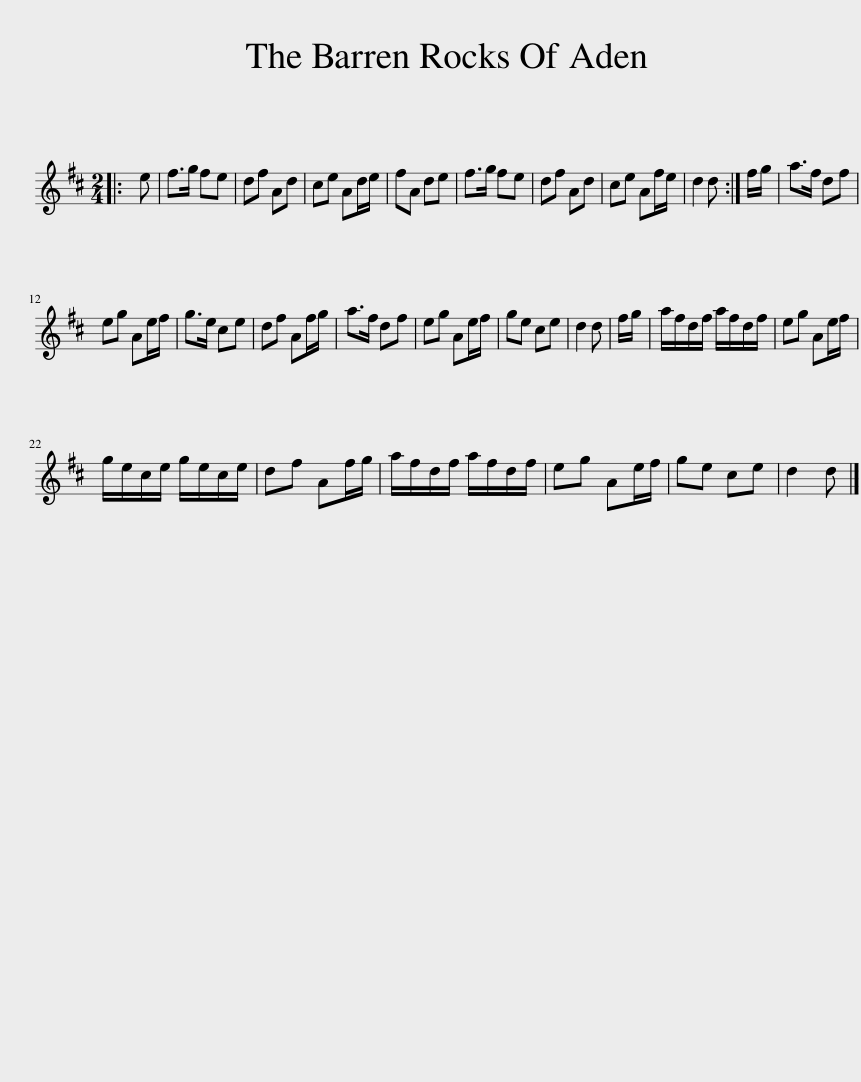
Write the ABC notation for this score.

X:1
L:1/8
M:2/4
I:linebreak $
K:D
V:1 treble
V:1
|: e | f>g fe | df Ad | ce Ad/e/ | fA de | %5
 f>g fe | df Ad | ce Af/e/ | d2 d :| f/g/ | %10
 a>f df |$ eg Ae/f/ | g>e ce | df Af/g/ | a>f df | %15
 eg Ae/f/ | ge ce | d2 d | f/g/ | a/f/d/f/ a/f/d/f/ | %20
 eg Ae/f/ |$ g/e/c/e/ g/e/c/e/ | df Af/g/ | a/f/d/f/ a/f/d/f/ | eg Ae/f/ | %25
 ge ce | d2 d |] %27
